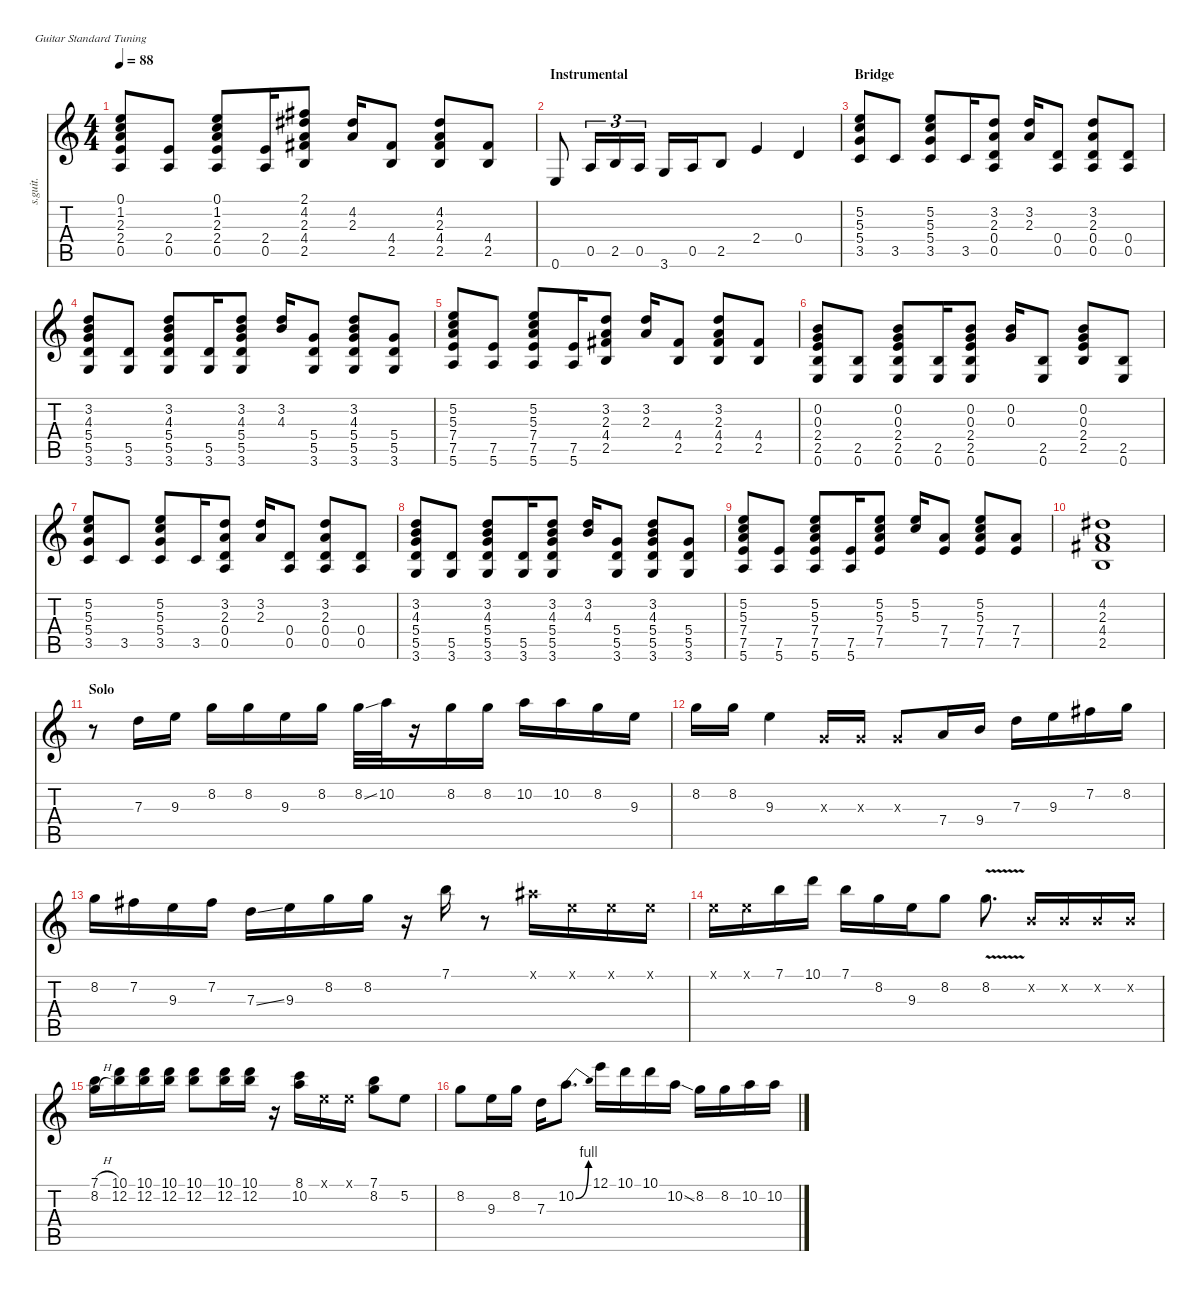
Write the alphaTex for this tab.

\defaultSystemsLayout 4
\hideDynamics
\bracketExtendMode nobrackets
\otherSystemsTrackNameOrientation horizontal
\track ("Steel Guitar" "s.guit.") {instrument acousticguitarsteel}
\staff {score tabs}
\tuning (E4 B3 G3 D3 A2 E2)
\ts (4 4)
\tempo 88
\clef g2
\ks c
(0.5 2.4 1.2 2.3 0.1).8{dy mf beam Up} (0.5 2.4).8{beam Up} (0.5 2.4 2.3 1.2 0.1).8{beam Up} (0.5 2.4).16{beam Up} (2.5 4.4{acc #} 2.3 4.2{acc #} 2.1{acc #}).8{beam Up} (4.2{acc #} 2.3).16{beam Up} (2.5 4.4{acc #}).8{beam Up} (2.3 4.2{acc #} 4.4{acc #} 2.5).8{beam Up} (2.5 4.4{acc #}).8{beam Up} |
\section ("" "Instrumental")
0.6.8{beam Up} 0.5.16{tu (3 2) beam Up} 2.5.16{tu (3 2) beam Up} 0.5.16{tu (3 2) beam Up} 3.6.16{beam Up} 0.5.16{beam Up} 2.5.8{beam Up} 2.4.4{beam Up} 0.4.4{beam Up} |
\section ("" "Bridge")
(3.5 5.4 5.2 5.3).8{beam Up} 3.5.8{beam Up} (3.5 5.4 5.3 5.2).8{beam Up} 3.5.16{beam Up} (0.5 0.4 2.3 3.2).8{beam Up} (3.2 2.3).16{beam Up} (0.5 0.4).8{beam Up} (2.3 3.2 0.4 0.5).8{beam Up} (0.5 0.4).8{beam Up} |
(3.6 5.5 5.4 3.2 4.3).8{beam Up} (3.6 5.5).8{beam Up} (3.6 5.5 5.4 4.3 3.2).8{beam Up} (3.6 5.5).16{beam Up} (5.5 5.4 4.3 3.2 3.6).8{beam Up} (3.2 4.3).16{beam Up} (5.5 5.4 3.6).8{beam Up} (4.3 3.2 5.4 5.5 3.6).8{beam Up} (5.5 5.4 3.6).8{beam Up} |
(5.6 7.5 7.4 5.2 5.3).8{beam Up} (5.6 7.5).8{beam Up} (5.6 7.5 7.4 5.3 5.2).8{beam Up} (5.6 7.5).16{beam Up} (2.5 4.4{acc #} 2.3 3.2).8{beam Up} (3.2 2.3).16{beam Up} (2.5 4.4{acc #}).8{beam Up} (2.3 3.2 4.4{acc #} 2.5).8{beam Up} (2.5 4.4{acc #}).8{beam Up} |
(0.6 2.5 2.4 0.2 0.3).8{beam Up} (0.6 2.5).8{beam Up} (0.6 2.5 2.4 0.3 0.2).8{beam Up} (0.6 2.5).16{beam Up} (2.5 0.6 2.4 0.3 0.2).8{beam Up} (0.2 0.3).16{beam Up} (0.6 2.5).8{beam Up} (0.3 0.2 2.4 2.5).8{beam Up} (0.6 2.5).8{beam Up} |
(3.5 5.4 5.2 5.3).8{beam Up} 3.5.8{beam Up} (3.5 5.4 5.3 5.2).8{beam Up} 3.5.16{beam Up} (0.5 0.4 2.3 3.2).8{beam Up} (3.2 2.3).16{beam Up} (0.5 0.4).8{beam Up} (2.3 3.2 0.4 0.5).8{beam Up} (0.5 0.4).8{beam Up} |
(3.6 5.5 5.4 3.2 4.3).8{beam Up} (3.6 5.5).8{beam Up} (3.6 5.5 5.4 4.3 3.2).8{beam Up} (3.6 5.5).16{beam Up} (5.5 5.4 4.3 3.2 3.6).8{beam Up} (3.2 4.3).16{beam Up} (5.5 5.4 3.6).8{beam Up} (4.3 3.2 5.4 5.5 3.6).8{beam Up} (5.5 5.4 3.6).8{beam Up} |
(5.6 7.5 7.4 5.2 5.3).8{beam Up} (5.6 7.5).8{beam Up} (5.6 7.5 7.4 5.3 5.2).8{beam Up} (5.6 7.5).16{beam Up} (7.5 7.4 5.3 5.2).8{beam Up} (5.2 5.3).16{beam Up} (7.5 7.4).8{beam Up} (5.3 5.2 7.4 7.5).8{beam Up} (7.5 7.4).8{beam Up} |
(2.5 4.4{acc #} 2.3 4.2{acc #}).1{beam Up} |
\section ("" "Solo")
r.8{beam Down} 7.3.16{beam Down} 9.3.16{beam Down} 8.2.16{beam Down} 8.2.16{beam Down} 9.3.16{beam Down} 8.2.16{beam Down} 8.2{ss}.32{beam Down} 10.2.32{beam Down} r.16{beam Down} 8.2.16{beam Down} 8.2.16{beam Down} 10.2.16{beam Down} 10.2.16{beam Down} 8.2.16{beam Down} 9.3.16{beam Down} |
8.2.16{beam Down} 8.2.16{beam Down} 9.3.4{beam Down} 0.3{x}.16{beam Up} 0.3{x}.16{beam Up} 0.3{x}.8{beam Up} 7.4.16{beam Up} 9.4.16{beam Up} 7.3.16{beam Down} 9.3.16{beam Down} 7.2{acc #}.16{beam Down} 8.2.16{beam Down} |
8.2.16{beam Down} 7.2{acc #}.16{beam Down} 9.3.16{beam Down} 7.2{acc #}.16{beam Down} 7.3{ss}.16{beam Down} 9.3.16{beam Down} 8.2.16{beam Down} 8.2.16{beam Down} r.16{beam Down} 7.1.16{beam Down} r.8{beam Down} 6.1{x acc #}.16{beam Down} 0.1{x}.16{beam Down} 0.1{x}.16{beam Down} 0.1{x}.16{beam Down} |
0.1{x}.16{beam Down} 0.1{x}.16{beam Down} 7.1.16{beam Down} 10.1.16{beam Down} 7.1.16{beam Down} 8.2.16{beam Down} 9.3.16{beam Down} 8.2.8{beam Down} 8.2{v}.8{d beam Down} 0.2{x}.16{beam Up} 0.2{x}.16{beam Up} 0.2{x}.16{beam Up} 0.2{x}.16{beam Up} |
(7.1{h} 8.2{h}).16{beam Down} (10.1 12.2).16{beam Down} (10.1 12.2).16{beam Down} (10.1 12.2).16{beam Down} (12.2 10.1).8{beam Down} (10.1 12.2).16{beam Down} (10.1 12.2).16{beam Down} r.16{beam Down} (8.1 10.2).16{beam Down} 0.1{x}.16{beam Down} 0.1{x}.16{beam Down} (7.1 8.2).8{beam Down} 5.2.8{beam Down} |
8.2.8{beam Down} 9.3.16{beam Down} 8.2.16{beam Down} 7.3.16{beam Down} 10.2{be (bend 0 0 15 4)}.8{d beam Down} 12.1.16{beam Down} 10.1.16{beam Down} 10.1.16{beam Down} 10.2{ss}.16{beam Down} 8.2.16{beam Down} 8.2.16{beam Down} 10.2.16{beam Down} 10.2{ss}.16{beam Down}
